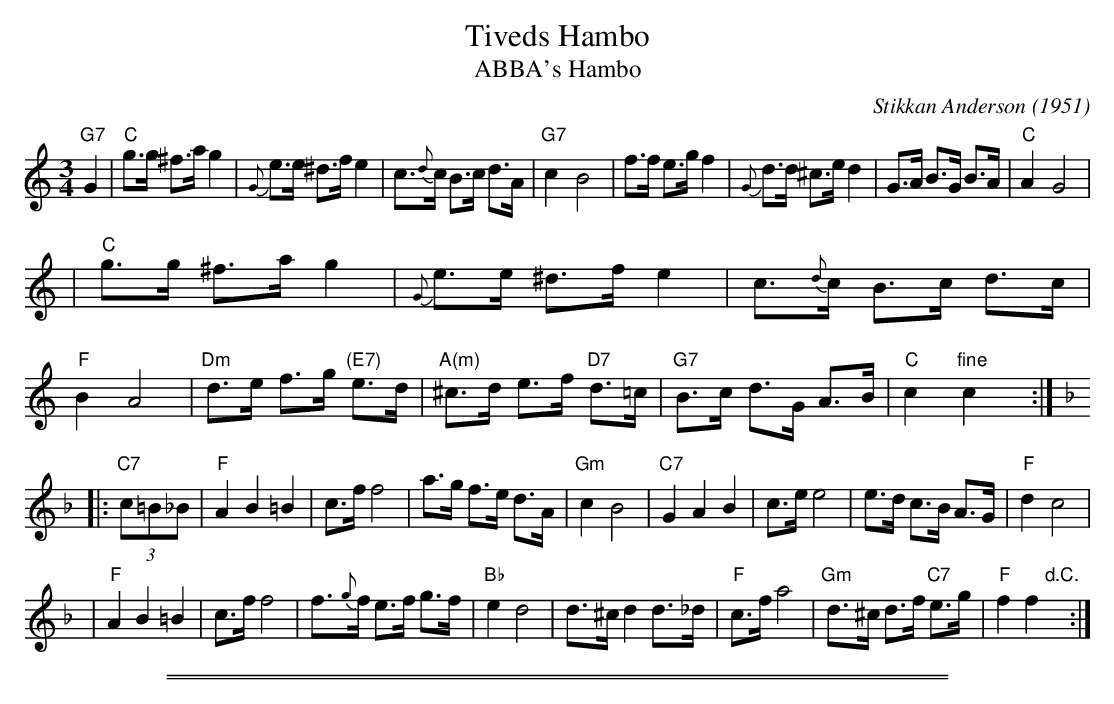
X:1
T: Tiveds Hambo
T: ABBA's Hambo
C: Stikkan Anderson (1951)
M: 3/4
L: 1/8
K: C
"G7"G2 \
| "C"g>g ^f>a g2 | {G}e>e ^d>f e2 | c>{d}c B>c d>A |"G7"c2 B4 \
| f>f e>g f2 | {G}d>d ^c>e d2 | G>A B>G B>A | "C"A2 G4 |
| "C"g>g ^f>a g2 | {G}e>e ^d>f e2 | c>{d}c B>c d>c | "F"B2 A4 \
| "Dm"d>e f>g "(E7)"e>d | "A(m)"^c>d e>f "D7"d>=c | "G7"B>c d>G A>B | "C"c2 "fine"c2 y:|[K:_B]
K: F
|: "C7"(3c=B_B \
| "F"A2 B2 =B2 | c>f f4 | a>g f>e d>A |"Gm"c2 B4 \
| "C7"G2 A2 B2 | c>e e4 | e>d c>B A>G | "F"d2 c4 |
| "F"A2 B2 =B2 | c>f f4 | f>{g}f e>f g>f | "Bb"e2 d4 \
| d>^c d2 d>_d | "F"c>f a4 | "Gm"d>^c d>f "C7"e>g | "F"f2 f2 "d.C."y:|
